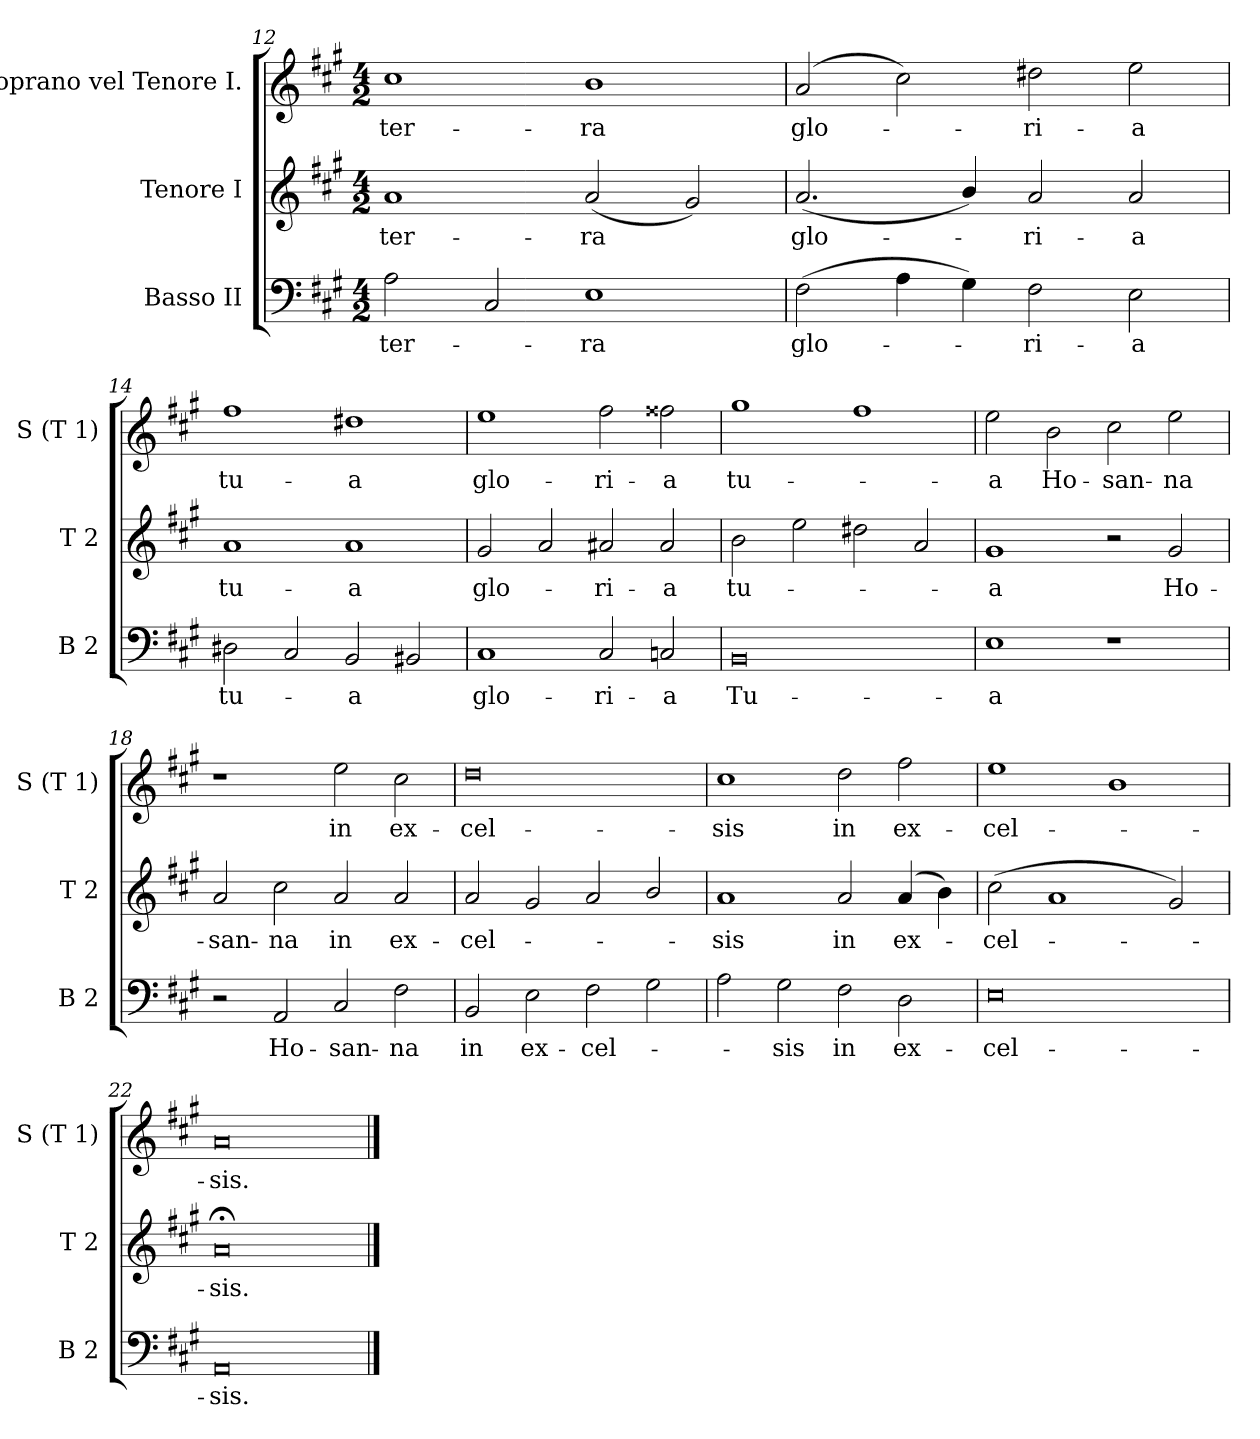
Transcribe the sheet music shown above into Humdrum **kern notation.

**kern	**text	**kern	**text	**kern	**text
*part3	*part3	*part2	*part2	*part1	*part1
*staff3	*staff3	*staff2	*staff2	*staff1	*staff1
*I"Basso II	*	*I"Tenore I	*	*I"Soprano vel Tenore I.	*
*I'B 2	*	*I'T 2	*	*I'S (T 1)	*
*clefF4	*	*clefG2	*	*clefG2	*
*k[f#c#g#]	*	*k[f#c#g#]	*	*k[f#c#g#]	*
*A:	*	*A:	*	*A:	*
*M4/2	*	*M4/2	*	*M4/2	*
=12	=12	=12	=12	=12	=12
2A\	ter-	1a	ter-	1cc#	ter-
2C#/	.	.	.	.	.
1E	-ra	(>2a/	-ra	1b	-ra
.	.	2g#/)	.	.	.
=13	=13	=13	=13	=13	=13
(>2F#\	glo-	(<2.a/	glo-	(<2a/	glo-
4A\	.	.	.	2cc#\)	.
4G#\)	.	4b/)	.	.	.
2F#\	-ri-	2a/	-ri-	2dd#X\	-ri-
2E\	-a	2a/	-a	2ee\	-a
=14	=14	=14	=14	=14	=14
2D#X\	tu-	1a	tu-	1ff#	tu-
2C#/	.	.	.	.	.
2BB/	-a	1a	-a	1dd#X	-a
2BB#X/	.	.	.	.	.
=15	=15	=15	=15	=15	=15
1C#	glo-	2g#/	glo-	1ee	glo-
.	.	2a/	.	.	.
2C#/	-ri-	2a#X/	-ri-	2ff#\	-ri-
2Cn/	-a	2a#/	-a	2ff##X\	-a
=16	=16	=16	=16	=16	=16
0BB	Tu-	2b\	tu-	1gg#	tu-
.	.	2ee\	.	.	.
.	.	2dd#X\	.	1ff#	.
.	.	2a/	.	.	.
=17	=17	=17	=17	=17	=17
1E	-a	1g#	-a	2ee\	-a
.	.	.	.	2b\	Ho-
1r	.	2r	.	2cc#\	-san-
.	.	2g#/	Ho-	2ee\	-na
=18	=18	=18	=18	=18	=18
2r	.	2a/	-san-	1r	.
2AA/	Ho-	2cc#\	-na	.	.
2C#/	-san-	2a/	in	2ee\	in
2F#\	-na	2a/	ex-	2cc#\	ex-
=19	=19	=19	=19	=19	=19
2BB/	in	2a/	-cel-	0dd	-cel-
2E\	ex-	2g#/	.	.	.
2F#\	-cel-	2a/	.	.	.
2G#\	.	2b/	.	.	.
=20	=20	=20	=20	=20	=20
2A\	.	1a	-sis	1cc#	-sis
2G#\	-sis	.	.	.	.
2F#\	in	2a/	in	2dd\	in
2D\	ex-	(<4a/	ex-	2ff#\	ex-
.	.	4b\)	.	.	.
=21	=21	=21	=21	=21	=21
0E	-cel-	(>2cc#\	-cel-	1ee	-cel-
.	.	1a	.	.	.
.	.	.	.	1b	.
.	.	2g#/)	.	.	.
=22	=22	=22	=22	=22	=22
0AA	-sis.	0a;<	-sis.	0a	-sis.
==	==	==	==	==	==
*-	*-	*-	*-	*-	*-
